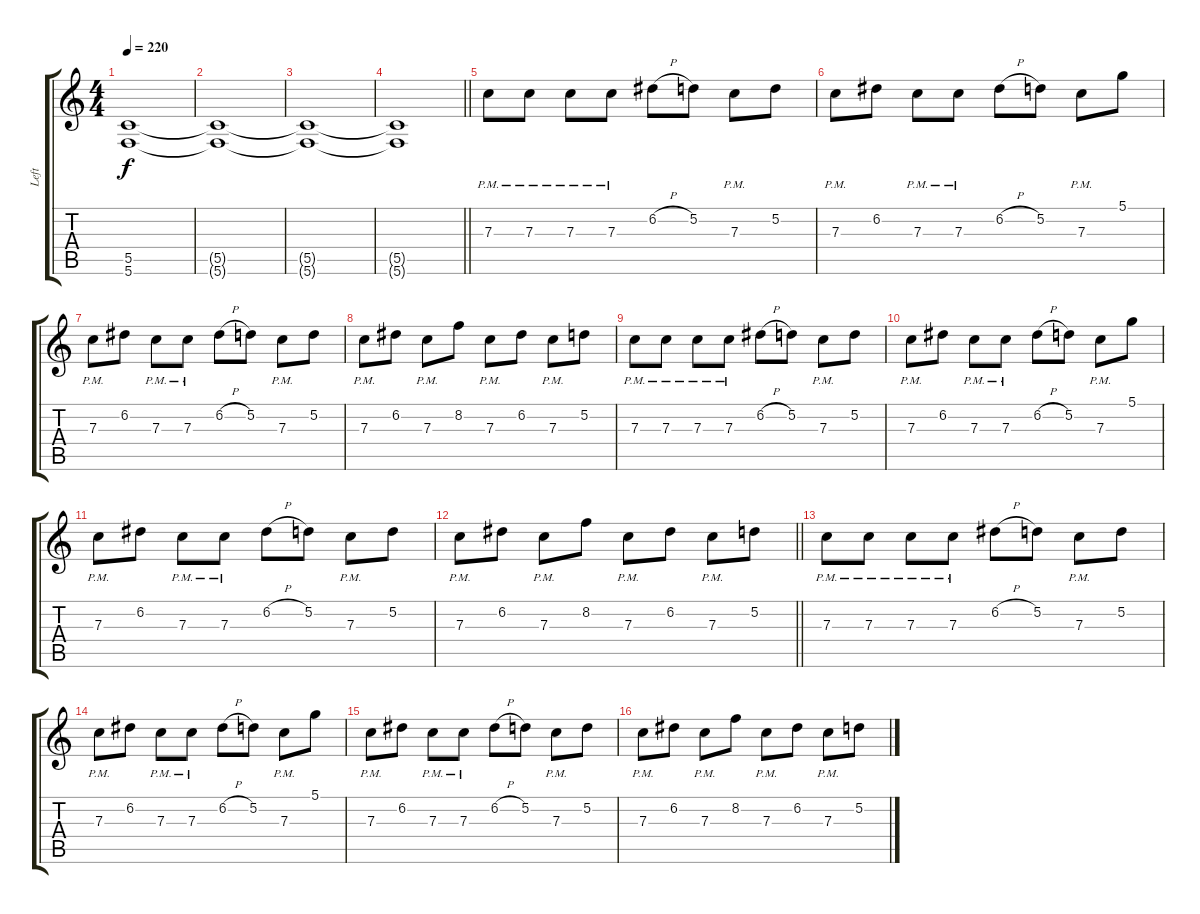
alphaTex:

\track ("Left" "Left") {instrument distortionguitar}
\staff {score tabs}
\tuning (D4 A3 F3 C3 G2 C2) {hide}
\ts (4 4)
\tempo 220
\clef g2
\ks c
(5.5 5.6).1{dy f} |
(5.5{t} 5.6{t}).1 |
(5.5{t} 5.6{t}).1 |
\barLineRight lightlight
(5.5{t} 5.6{t}).1 |
7.3{pm}.8 7.3{pm}.8 7.3{pm}.8 7.3{pm}.8 6.2{h}.8 5.2.8 7.3{pm}.8 5.2.8 |
7.3{pm}.8 6.2.8 7.3{pm}.8 7.3{pm}.8 6.2{h}.8 5.2.8 7.3{pm}.8 5.1.8 |
7.3{pm}.8 6.2.8 7.3{pm}.8 7.3{pm}.8 6.2{h}.8 5.2.8 7.3{pm}.8 5.2.8 |
7.3{pm}.8 6.2.8 7.3{pm}.8 8.2.8 7.3{pm}.8 6.2.8 7.3{pm}.8 5.2.8 |
7.3{pm}.8 7.3{pm}.8 7.3{pm}.8 7.3{pm}.8 6.2{h}.8 5.2.8 7.3{pm}.8 5.2.8 |
7.3{pm}.8 6.2.8 7.3{pm}.8 7.3{pm}.8 6.2{h}.8 5.2.8 7.3{pm}.8 5.1.8 |
7.3{pm}.8 6.2.8 7.3{pm}.8 7.3{pm}.8 6.2{h}.8 5.2.8 7.3{pm}.8 5.2.8 |
\barLineRight lightlight
7.3{pm}.8 6.2.8 7.3{pm}.8 8.2.8 7.3{pm}.8 6.2.8 7.3{pm}.8 5.2.8 |
7.3{pm}.8 7.3{pm}.8 7.3{pm}.8 7.3{pm}.8 6.2{h}.8 5.2.8 7.3{pm}.8 5.2.8 |
7.3{pm}.8 6.2.8 7.3{pm}.8 7.3{pm}.8 6.2{h}.8 5.2.8 7.3{pm}.8 5.1.8 |
7.3{pm}.8 6.2.8 7.3{pm}.8 7.3{pm}.8 6.2{h}.8 5.2.8 7.3{pm}.8 5.2.8 |
7.3{pm}.8 6.2.8 7.3{pm}.8 8.2.8 7.3{pm}.8 6.2.8 7.3{pm}.8 5.2.8
